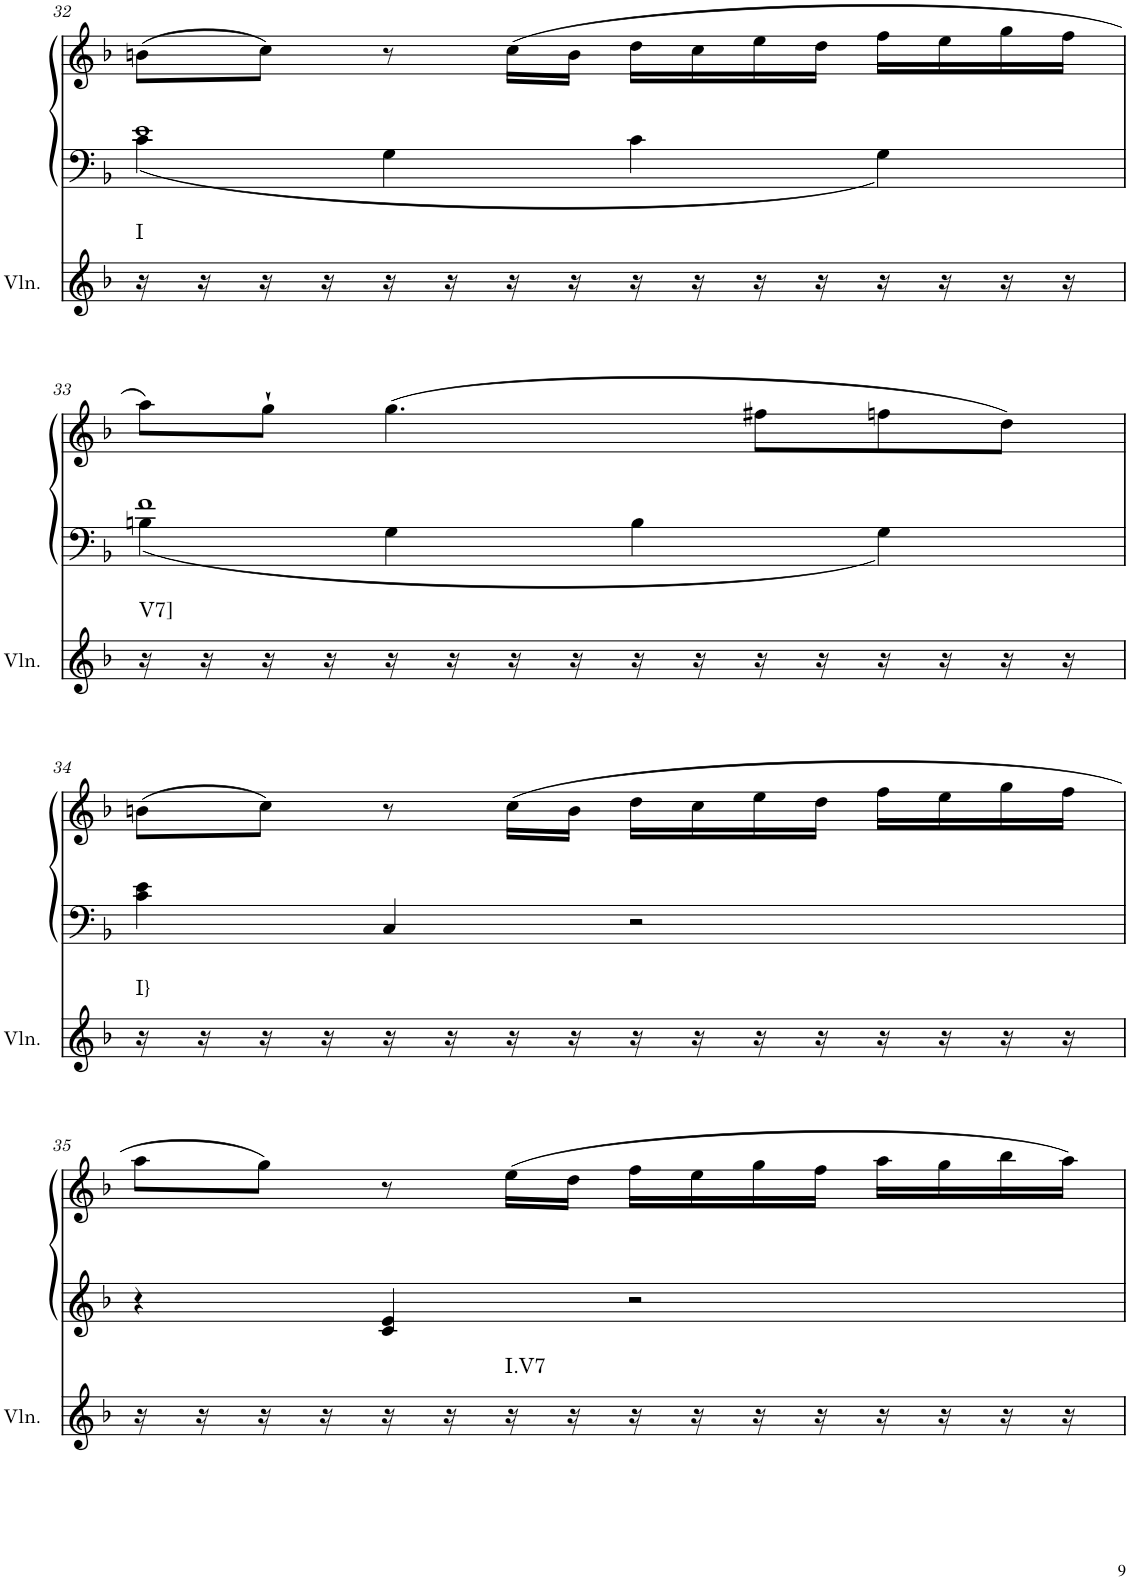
**kern	**harte	**kern	**kern
*part2	*part2	*part1	*part1
*staff3	*	*staff2	*staff1
*I"Violin	*	*I"unbenannt2	*
*I'Vln.	*	*	*
!!LO:PB:g=z
*clefG2	*	*clefG2	*clefG2
*k[b-]	*	*k[b-]	*k[b-]
*M2/2	*	*M2/2	*M2/2
=32	=32	=32	=32
*	*	*^	*
!	!LO:H:kt=I	!	!	!
16r	N	1e	4c\	(8bn\L
16r	.	.	.	.
16r	.	.	.	8cc\J)
16r	.	.	.	.
16r	.	.	4G\	8r
16r	.	.	.	.
16r	.	.	.	(16cc\LL
16r	.	.	.	16b\JJ
16r	.	.	4c\	16dd\LL
16r	.	.	.	16cc\
16r	.	.	.	16ee\
16r	.	.	.	16dd\JJ
16r	.	.	4G\	16ff\LL
16r	.	.	.	16ee\
16r	.	.	.	16gg\
16r	.	.	.	16ff\JJ
!!LO:LB:g=z
=33	=33	=33	=33	=33
!	!LO:H:kt=V7]	!	!	!
16r	N	1f	4Bn\	8aa\L)
16r	.	.	.	.
16r	.	.	.	8gg`\J
16r	.	.	.	.
16r	.	.	4G\	(4.gg\
16r	.	.	.	.
16r	.	.	.	.
16r	.	.	.	.
16r	.	.	4B\	.
16r	.	.	.	.
16r	.	.	.	8ff#X\L
16r	.	.	.	.
16r	.	.	4G\	8ffn\
16r	.	.	.	.
16r	.	.	.	8dd\J)
16r	.	.	.	.
*	*	*v	*v	*
!!LO:LB:g=z
=34	=34	=34	=34
!	!LO:H:kt=I}	!	!
16r	N	4c\ 4e\	(8bn\L
16r	.	.	.
16r	.	.	8cc\J)
16r	.	.	.
16r	.	4C/	8r
16r	.	.	.
16r	.	.	(16cc\LL
16r	.	.	16b\JJ
16r	.	2r	16dd\LL
16r	.	.	16cc\
16r	.	.	16ee\
16r	.	.	16dd\JJ
16r	.	.	16ff\LL
16r	.	.	16ee\
16r	.	.	16gg\
16r	.	.	16ff\JJ
!!LO:LB:g=z
=35	=35	=35	=35
16r	.	4r	8aa\L
16r	.	.	.
16r	.	.	8gg\J)
16r	.	.	.
16r	.	4c/ 4e/	8r
16r	.	.	.
!	!LO:H:kt=I.V7	!	!
16r	N	.	(16ee\LL
16r	.	.	16dd\JJ
16r	.	2r	16ff\LL
16r	.	.	16ee\
16r	.	.	16gg\
16r	.	.	16ff\JJ
16r	.	.	16aa\LL
16r	.	.	16gg\
16r	.	.	16bb-\
16r	.	.	16aa\JJ)
=	=	=	=
*-	*-	*-	*-
